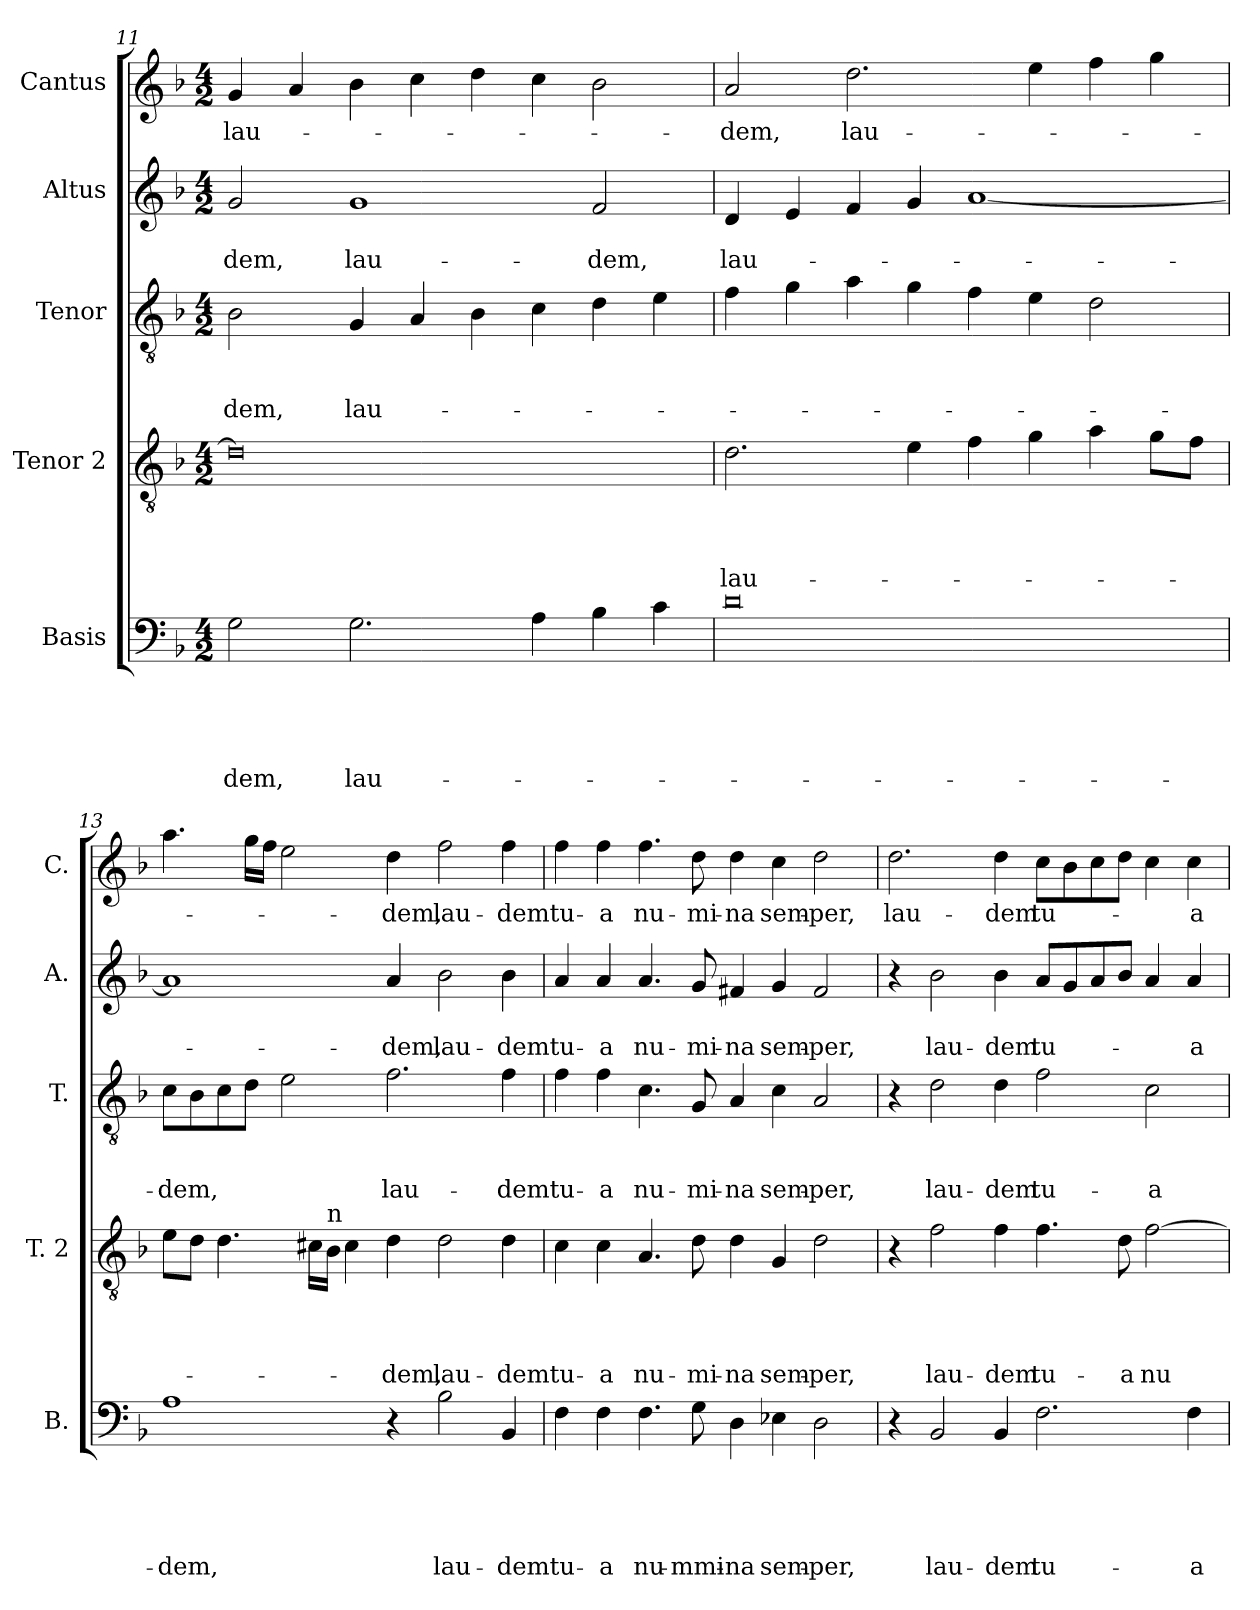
**kern	**text	**text	**text	**text	**text	**kern	**text	**text	**text	**text	**kern	**text	**text	**text	**kern	**text	**text	**kern	**text
*part5	*part5	*part5	*part5	*part5	*part5	*part4	*part4	*part4	*part4	*part4	*part3	*part3	*part3	*part3	*part2	*part2	*part2	*part1	*part1
*staff5	*staff5	*staff5	*staff5	*staff5	*staff5	*staff4	*staff4	*staff4	*staff4	*staff4	*staff3	*staff3	*staff3	*staff3	*staff2	*staff2	*staff2	*staff1	*staff1
*I"Basis	*	*	*	*	*	*I"Tenor 2	*	*	*	*	*I"Tenor	*	*	*	*I"Altus	*	*	*I"Cantus	*
*I'B.	*	*	*	*	*	*I'T. 2	*	*	*	*	*I'T.	*	*	*	*I'A.	*	*	*I'C.	*
*clefF4	*	*	*	*	*	*clefGv2	*	*	*	*	*clefGv2	*	*	*	*clefG2	*	*	*clefG2	*
*k[b-]	*	*	*	*	*	*k[b-]	*	*	*	*	*k[b-]	*	*	*	*k[b-]	*	*	*k[b-]	*
*F:	*	*	*	*	*	*F:	*	*	*	*	*F:	*	*	*	*F:	*	*	*F:	*
*M4/2	*	*	*	*	*	*M4/2	*	*	*	*	*M4/2	*	*	*	*M4/2	*	*	*M4/2	*
=11	=11	=11	=11	=11	=11	=11	=11	=11	=11	=11	=11	=11	=11	=11	=11	=11	=11	=11	=11
!	!	!	!	!	!LO:LY:b	!	!	!	!	!	!	!	!	!LO:LY:b	!	!	!LO:LY:b	!	!LO:LY:b
2G\	.	.	.	.	-dem,	0d]	.	.	.	.	2B-\	.	.	-dem,	2g/	.	-dem,	4g/	lau-
.	.	.	.	.	.	.	.	.	.	.	.	.	.	.	.	.	.	4a/	.
!	!	!	!	!	!LO:LY:b	!	!	!	!	!	!	!	!	!LO:LY:b	!	!	!LO:LY:b	!	!
2.G\	.	.	.	.	lau-	.	.	.	.	.	4G/	.	.	lau-	1g	.	lau-	4b-\	.
.	.	.	.	.	.	.	.	.	.	.	4A/	.	.	.	.	.	.	4cc\	.
.	.	.	.	.	.	.	.	.	.	.	4B-\	.	.	.	.	.	.	4dd\	.
4A\	.	.	.	.	.	.	.	.	.	.	4c\	.	.	.	.	.	.	4cc\	.
!	!	!	!	!	!	!	!	!	!	!	!	!	!	!	!	!	!LO:LY:b	!	!
4B-\	.	.	.	.	.	.	.	.	.	.	4d\	.	.	.	2f/	.	-dem,	2b-\	.
4c\	.	.	.	.	.	.	.	.	.	.	4e\	.	.	.	.	.	.	.	.
=12	=12	=12	=12	=12	=12	=12	=12	=12	=12	=12	=12	=12	=12	=12	=12	=12	=12	=12	=12
!	!	!	!	!	!	!	!	!	!	!LO:LY:b	!	!	!	!	!	!	!LO:LY:b	!	!LO:LY:b
0d	.	.	.	.	.	2.d\	.	.	.	lau-	4f\	.	.	.	4d/	.	lau-	2a/	-dem,
.	.	.	.	.	.	.	.	.	.	.	4g\	.	.	.	4e/	.	.	.	.
!	!	!	!	!	!	!	!	!	!	!	!	!	!	!	!	!	!	!	!LO:LY:b
.	.	.	.	.	.	.	.	.	.	.	4a\	.	.	.	4f/	.	.	2.dd\	lau-
.	.	.	.	.	.	4e\	.	.	.	.	4g\	.	.	.	4g/	.	.	.	.
.	.	.	.	.	.	4f\	.	.	.	.	4f\	.	.	.	[>1a	.	.	.	.
.	.	.	.	.	.	4g\	.	.	.	.	4e\	.	.	.	.	.	.	4ee\	.
.	.	.	.	.	.	4a\	.	.	.	.	2d\	.	.	.	.	.	.	4ff\	.
.	.	.	.	.	.	8g\L	.	.	.	.	.	.	.	.	.	.	.	4gg\	.
.	.	.	.	.	.	8f\J	.	.	.	.	.	.	.	.	.	.	.	.	.
!!LO:PB:g=z
=13	=13	=13	=13	=13	=13	=13	=13	=13	=13	=13	=13	=13	=13	=13	=13	=13	=13	=13	=13
!	!	!	!	!	!LO:LY:b	!	!	!	!	!	!	!	!	!LO:LY:b	!	!	!	!	!
1A	.	.	.	.	-dem,	8e\L	.	.	.	.	8c\L	.	.	-dem,	1a]	.	.	4.aa\	.
.	.	.	.	.	.	8d\J	.	.	.	.	8B-\	.	.	.	.	.	.	.	.
.	.	.	.	.	.	4.d\	.	.	.	.	8c\	.	.	.	.	.	.	.	.
.	.	.	.	.	.	.	.	.	.	.	8d\J	.	.	.	.	.	.	16gg\LL	.
.	.	.	.	.	.	.	.	.	.	.	.	.	.	.	.	.	.	16ff\JJ	.
.	.	.	.	.	.	.	.	.	.	.	2e\	.	.	.	.	.	.	2ee\	.
.	.	.	.	.	.	16c#X\LL	.	.	.	.	.	.	.	.	.	.	.	.	.
!	!	!	!	!	!	!LO:TX:a:t=n	!	!	!	!	!	!	!	!	!	!	!	!	!
.	.	.	.	.	.	16B-\JJ	.	.	.	.	.	.	.	.	.	.	.	.	.
.	.	.	.	.	.	4c#\	.	.	.	.	.	.	.	.	.	.	.	.	.
!	!	!	!	!	!	!	!	!	!	!LO:LY:b	!	!	!	!LO:LY:b	!	!	!LO:LY:b	!	!LO:LY:b
4r	.	.	.	.	.	4d\	.	.	.	-dem,	2.f\	.	.	lau-	4a/	.	-dem,	4dd\	-dem,
!	!	!	!	!	!LO:LY:b	!	!	!	!	!LO:LY:b	!	!	!	!	!	!	!LO:LY:b	!	!LO:LY:b
2B-\	.	.	.	.	lau-	2d\	.	.	.	lau-	.	.	.	.	2b-\	.	lau-	2ff\	lau-
!	!	!	!	!	!LO:LY:b	!	!	!	!	!LO:LY:b	!	!	!	!LO:LY:b	!	!	!LO:LY:b	!	!LO:LY:b
4BB-/	.	.	.	.	-dem	4d\	.	.	.	-dem	4f\	.	.	-dem	4b-\	.	-dem	4ff\	-dem
=14	=14	=14	=14	=14	=14	=14	=14	=14	=14	=14	=14	=14	=14	=14	=14	=14	=14	=14	=14
!	!	!	!	!	!LO:LY:b	!	!	!	!	!LO:LY:b	!	!	!	!LO:LY:b	!	!	!LO:LY:b	!	!LO:LY:b
4F\	.	.	.	.	tu-	4c\	.	.	.	tu-	4f\	.	.	tu-	4a/	.	tu-	4ff\	tu-
!	!	!	!	!	!LO:LY:b	!	!	!	!	!LO:LY:b	!	!	!	!LO:LY:b	!	!	!LO:LY:b	!	!LO:LY:b
4F\	.	.	.	.	-a	4c\	.	.	.	-a	4f\	.	.	-a	4a/	.	-a	4ff\	-a
!	!	!	!	!	!LO:LY:b	!	!	!	!	!LO:LY:b	!	!	!	!LO:LY:b	!	!	!LO:LY:b	!	!LO:LY:b
4.F\	.	.	.	.	nu-	4.A/	.	.	.	nu-	4.c\	.	.	nu-	4.a/	.	nu-	4.ff\	nu-
!	!	!	!	!	!LO:LY:b	!	!	!	!	!LO:LY:b	!	!	!	!LO:LY:b	!	!	!LO:LY:b	!	!LO:LY:b
8G\	.	.	.	.	-mmi-	8d\	.	.	.	-mi-	8G/	.	.	-mi-	8g/	.	-mi-	8dd\	-mi-
!	!	!	!	!	!LO:LY:b	!	!	!	!	!LO:LY:b	!	!	!	!LO:LY:b	!	!	!LO:LY:b	!	!LO:LY:b
4D\	.	.	.	.	-na	4d\	.	.	.	-na	4A/	.	.	-na	4f#X/	.	-na	4dd\	-na
!	!	!	!	!	!LO:LY:b	!	!	!	!	!LO:LY:b	!	!	!	!LO:LY:b	!	!	!LO:LY:b	!	!LO:LY:b
4E-X\	.	.	.	.	sem-	4G/	.	.	.	sem-	4c\	.	.	sem-	4g/	.	sem-	4cc\	sem-
!	!	!	!	!	!LO:LY:b	!	!	!	!	!LO:LY:b	!	!	!	!LO:LY:b	!	!	!LO:LY:b	!	!LO:LY:b
2D\	.	.	.	.	-per,	2d\	.	.	.	-per,	2A/	.	.	-per,	2f#/	.	-per,	2dd\	-per,
=15	=15	=15	=15	=15	=15	=15	=15	=15	=15	=15	=15	=15	=15	=15	=15	=15	=15	=15	=15
!	!	!	!	!	!	!	!	!	!	!	!	!	!	!	!	!	!	!	!LO:LY:b
4r	.	.	.	.	.	4r	.	.	.	.	4r	.	.	.	4r	.	.	2.dd\	lau-
!	!	!	!	!	!LO:LY:b	!	!	!	!	!LO:LY:b	!	!	!	!LO:LY:b	!	!	!LO:LY:b	!	!
2BB-/	.	.	.	.	lau-	2f\	.	.	.	lau-	2d\	.	.	lau-	2b-\	.	lau-	.	.
!	!	!	!	!	!LO:LY:b	!	!	!	!	!LO:LY:b	!	!	!	!LO:LY:b	!	!	!LO:LY:b	!	!LO:LY:b
4BB-/	.	.	.	.	-dem	4f\	.	.	.	-dem	4d\	.	.	-dem	4b-\	.	-dem	4dd\	-dem
!	!	!	!	!	!LO:LY:b	!	!	!	!	!LO:LY:b	!	!	!	!LO:LY:b	!	!	!LO:LY:b	!	!LO:LY:b
2.F\	.	.	.	.	tu-	4.f\	.	.	.	tu-	2f\	.	.	tu-	8a/L	.	tu-	8cc\L	tu-
.	.	.	.	.	.	.	.	.	.	.	.	.	.	.	8g/	.	.	8b-\	.
.	.	.	.	.	.	.	.	.	.	.	.	.	.	.	8a/	.	.	8cc\	.
!	!	!	!	!	!	!	!	!	!	!LO:LY:b	!	!	!	!	!	!	!	!	!
.	.	.	.	.	.	8d\	.	.	.	-a	.	.	.	.	8b-/J	.	.	8dd\J	.
!	!	!	!	!	!	!	!	!	!	!LO:LY:b	!	!	!	!LO:LY:b	!	!	!	!	!
.	.	.	.	.	.	[>2f\	.	.	.	nu-	2c\	.	.	-a	4a/	.	.	4cc\	.
!	!	!	!	!	!LO:LY:b	!	!	!	!	!	!	!	!	!	!	!	!LO:LY:b	!	!LO:LY:b
4F\	.	.	.	.	-a	.	.	.	.	.	.	.	.	.	4a/	.	-a	4cc\	-a
=	=	=	=	=	=	=	=	=	=	=	=	=	=	=	=	=	=	=	=
*-	*-	*-	*-	*-	*-	*-	*-	*-	*-	*-	*-	*-	*-	*-	*-	*-	*-	*-	*-
